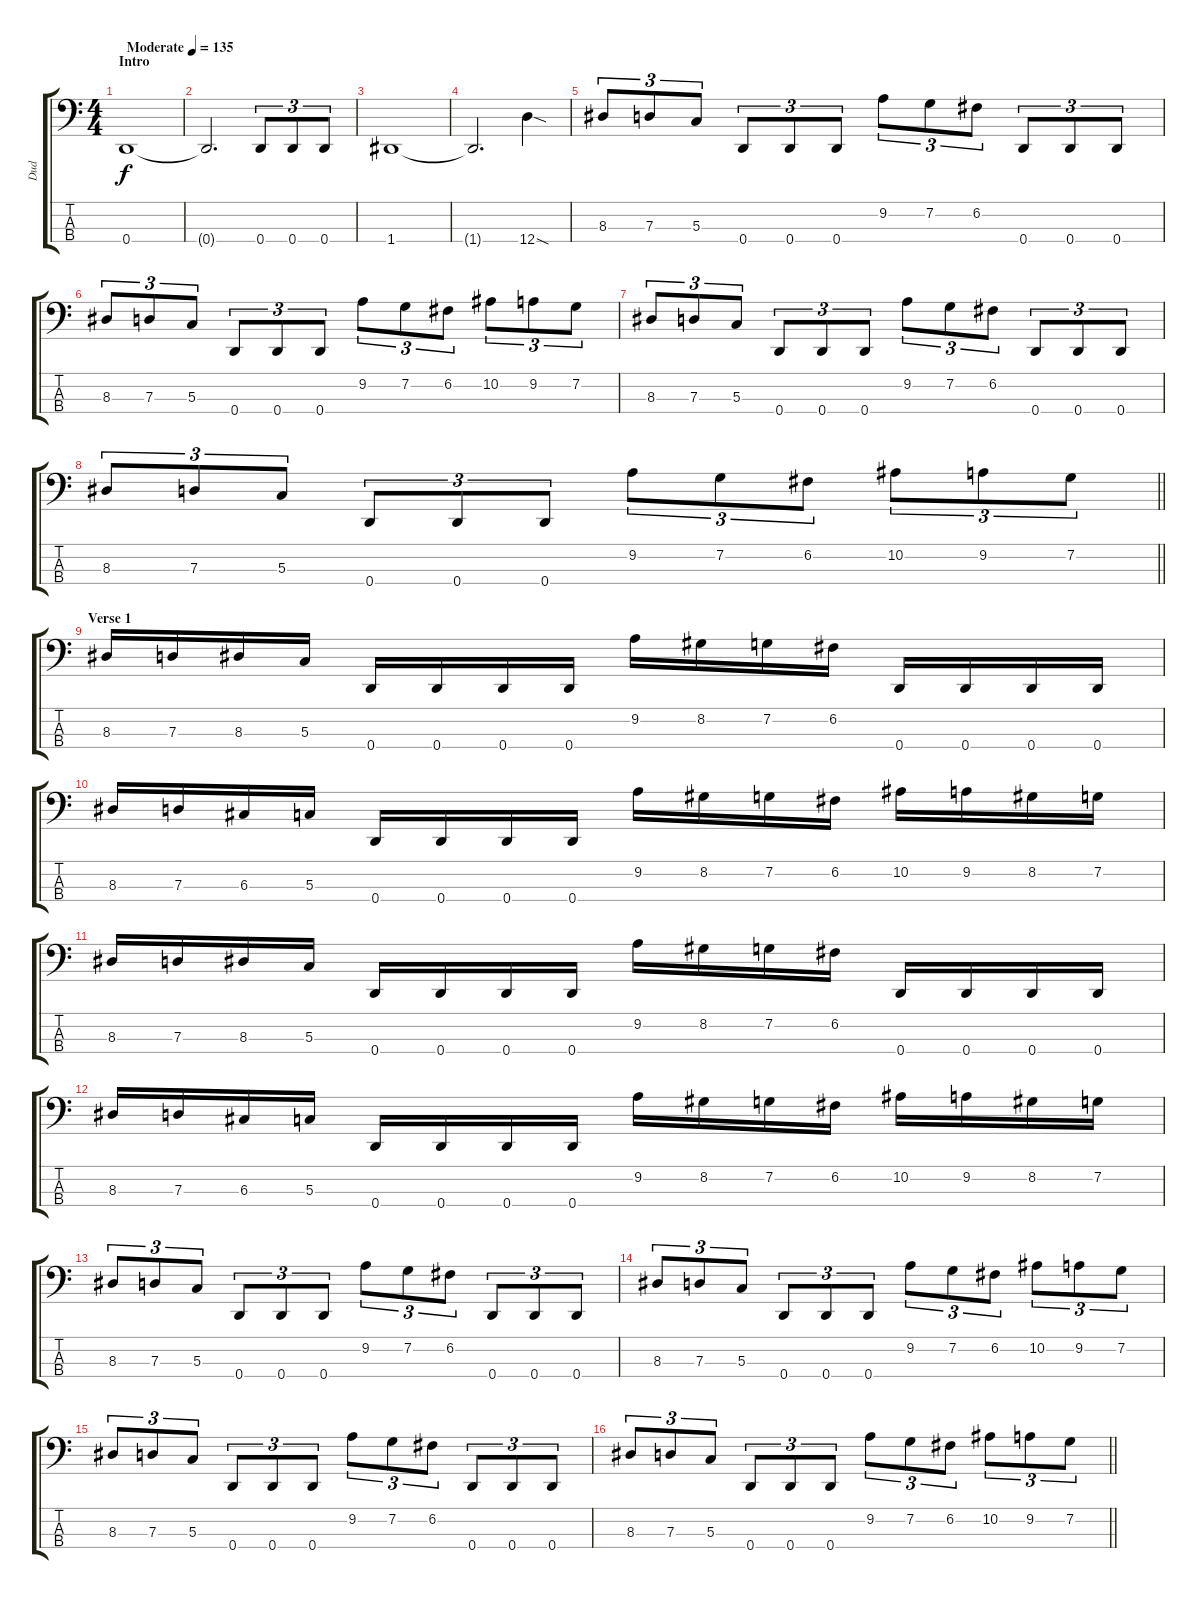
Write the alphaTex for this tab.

\track ("Dud" "Dud") {instrument slapbass1}
\staff {score tabs}
\tuning (F2 C2 G1 D1) {hide}
\ts (4 4)
\section ("" "Intro")
\tempo (135 "Moderate")
\clef f4
\ks c
0.4.1{dy f instrument slapbass1} |
0.4{t}.2{d} 0.4.8{tu (3 2)} 0.4.8{tu (3 2)} 0.4.8{tu (3 2)} |
1.4.1 |
1.4{t}.2{d} 12.4{sod}.4 |
8.3.8{tu (3 2)} 7.3.8{tu (3 2)} 5.3.8{tu (3 2)} 0.4.8{tu (3 2)} 0.4.8{tu (3 2)} 0.4.8{tu (3 2)} 9.2.8{tu (3 2)} 7.2.8{tu (3 2)} 6.2.8{tu (3 2)} 0.4.8{tu (3 2)} 0.4.8{tu (3 2)} 0.4.8{tu (3 2)} |
8.3.8{tu (3 2)} 7.3.8{tu (3 2)} 5.3.8{tu (3 2)} 0.4.8{tu (3 2)} 0.4.8{tu (3 2)} 0.4.8{tu (3 2)} 9.2.8{tu (3 2)} 7.2.8{tu (3 2)} 6.2.8{tu (3 2)} 10.2.8{tu (3 2)} 9.2.8{tu (3 2)} 7.2.8{tu (3 2)} |
8.3.8{tu (3 2)} 7.3.8{tu (3 2)} 5.3.8{tu (3 2)} 0.4.8{tu (3 2)} 0.4.8{tu (3 2)} 0.4.8{tu (3 2)} 9.2.8{tu (3 2)} 7.2.8{tu (3 2)} 6.2.8{tu (3 2)} 0.4.8{tu (3 2)} 0.4.8{tu (3 2)} 0.4.8{tu (3 2)} |
\barLineRight lightlight
8.3.8{tu (3 2)} 7.3.8{tu (3 2)} 5.3.8{tu (3 2)} 0.4.8{tu (3 2)} 0.4.8{tu (3 2)} 0.4.8{tu (3 2)} 9.2.8{tu (3 2)} 7.2.8{tu (3 2)} 6.2.8{tu (3 2)} 10.2.8{tu (3 2)} 9.2.8{tu (3 2)} 7.2.8{tu (3 2)} |
\section ("" "Verse 1")
8.3.16 7.3.16 8.3.16 5.3.16 0.4.16 0.4.16 0.4.16 0.4.16 9.2.16 8.2.16 7.2.16 6.2.16 0.4.16 0.4.16 0.4.16 0.4.16 |
8.3.16 7.3.16 6.3.16 5.3.16 0.4.16 0.4.16 0.4.16 0.4.16 9.2.16 8.2.16 7.2.16 6.2.16 10.2.16 9.2.16 8.2.16 7.2.16 |
8.3.16 7.3.16 8.3.16 5.3.16 0.4.16 0.4.16 0.4.16 0.4.16 9.2.16 8.2.16 7.2.16 6.2.16 0.4.16 0.4.16 0.4.16 0.4.16 |
8.3.16 7.3.16 6.3.16 5.3.16 0.4.16 0.4.16 0.4.16 0.4.16 9.2.16 8.2.16 7.2.16 6.2.16 10.2.16 9.2.16 8.2.16 7.2.16 |
8.3.8{tu (3 2)} 7.3.8{tu (3 2)} 5.3.8{tu (3 2)} 0.4.8{tu (3 2)} 0.4.8{tu (3 2)} 0.4.8{tu (3 2)} 9.2.8{tu (3 2)} 7.2.8{tu (3 2)} 6.2.8{tu (3 2)} 0.4.8{tu (3 2)} 0.4.8{tu (3 2)} 0.4.8{tu (3 2)} |
8.3.8{tu (3 2)} 7.3.8{tu (3 2)} 5.3.8{tu (3 2)} 0.4.8{tu (3 2)} 0.4.8{tu (3 2)} 0.4.8{tu (3 2)} 9.2.8{tu (3 2)} 7.2.8{tu (3 2)} 6.2.8{tu (3 2)} 10.2.8{tu (3 2)} 9.2.8{tu (3 2)} 7.2.8{tu (3 2)} |
8.3.8{tu (3 2)} 7.3.8{tu (3 2)} 5.3.8{tu (3 2)} 0.4.8{tu (3 2)} 0.4.8{tu (3 2)} 0.4.8{tu (3 2)} 9.2.8{tu (3 2)} 7.2.8{tu (3 2)} 6.2.8{tu (3 2)} 0.4.8{tu (3 2)} 0.4.8{tu (3 2)} 0.4.8{tu (3 2)} |
\barLineRight lightlight
8.3.8{tu (3 2)} 7.3.8{tu (3 2)} 5.3.8{tu (3 2)} 0.4.8{tu (3 2)} 0.4.8{tu (3 2)} 0.4.8{tu (3 2)} 9.2.8{tu (3 2)} 7.2.8{tu (3 2)} 6.2.8{tu (3 2)} 10.2.8{tu (3 2)} 9.2.8{tu (3 2)} 7.2.8{tu (3 2)}
